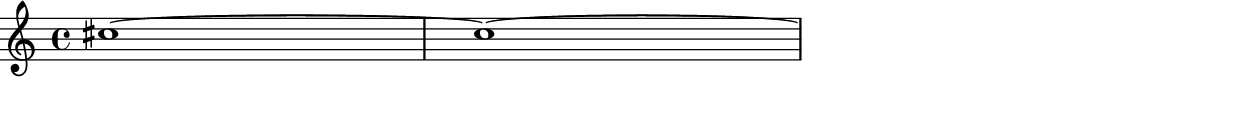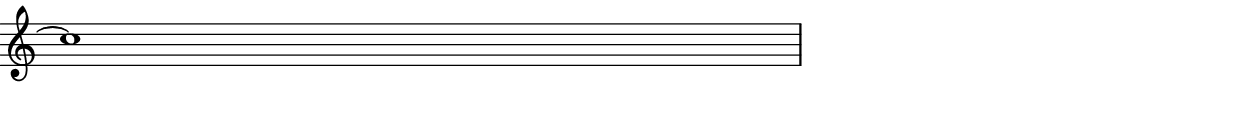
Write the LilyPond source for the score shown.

%% Generated by lilypond-book
%% Options: [exampleindent=10.16\mm,indent=0\mm,line-width=160\mm,paper-height=845.047\pt,paper-width=597.508\pt,papersize='(cons (* 597.508 pt) (* 845.047 pt)),quote]
\include "lilypond-book-preamble.ly"


% ****************************************************************
% Start cut-&-pastable-section
% ****************************************************************

#(ly:set-option 'eps-box-padding 3.000000)



\paper {
  #(set-paper-size '(cons (* 597.508 pt) (* 845.047 pt)))
  indent = 0\mm
  line-width = 160\mm
  % offset the left padding, also add 1mm as lilypond creates cropped
  % images with a little space on the right
  line-width = #(- line-width (* mm  3.000000) (* mm 1))
  line-width = 160\mm - 2.0 * 10.16\mm
  % offset the left padding, also add 1mm as lilypond creates cropped
  % images with a little space on the right
  line-width = #(- line-width (* mm  3.000000) (* mm 1))
}

\layout {
  
}




% ****************************************************************
% ly snippet:
% ****************************************************************
\sourcefilename "snippets/hiding-accidentals-on-tied-notes-at-the-start-of-a-new-system.ly"
\sourcefileline 0
%% DO NOT EDIT this file manually; it was automatically
%% generated from the LilyPond Snippet Repository
%% (http://lsr.di.unimi.it).
%%
%% Make any changes in the LSR itself, or in
%% `Documentation/snippets/new/`, then run
%% `scripts/auxiliar/makelsr.pl`.
%%
%% This file is in the public domain.

\version "2.24.0"

\header {
%% Translation of GIT committish: a8a85e19654e46d725563e6deba44083ef137a2c
  texidocja = "
タイで繋がれた音符が改行した際の臨時記号を隠す方法を示しています。
"
  doctitleja = "タイで繋がれた音符が改行した際の臨時記号を隠す"

%% Translation of GIT committish: 2f3474d9af596d677ed5b7ce720ae4d0954a6b51
  texidocit = "
Questo frammento mostra come nascondere le alterazioni delle note unite alla figura precedente mediante una
legatura di valore all'inizio di un nuovo sistema

"
  doctitleit = "Nascondere le alterazioni delle note con legatura di valore all'inizio di un nuovo sistema"

%% Translation of GIT committish: 41a008e75e2fe29536406cdf0d71c32a4606f2b8
  texidocfr = "
Cet exemple illustre comment, lorsqu'une note affublée d'une altération
accidentelle est prolongée, ne pas répéter cette altération après un
saut de ligne.
"

  doctitlefr = "Non répétition de l'altération après saut de ligne sur liaison de prolongation"

%% Translation of GIT committish: 8ffecf6be17c6ec2ff87cf31873121a8cce29b09
  texidoces = "
Aquí se muestra la manera de ocultar las alteraciones de las notas
ligadas al comienzo de un sistema nuevo.

"
  doctitlees = "Ocultar las alteraciones sobre notas ligadas al principio de un sistema nuevo"

%% Translation of GIT committish: 8ffecf6be17c6ec2ff87cf31873121a8cce29b09
  texidocca = "
Aquí es mostra la manera d'ocultar les alteracions de les notes
lligades al començament d'uns sistema nou.

"
  doctitleca = "Ocultar les alteracions sobre notes lligades al principi d'un sistema nou"

  lsrtags = "pitches"

  texidoc = "
This shows how to hide accidentals on tied notes at the start of a new
system.
"

  doctitle = "Hiding accidentals on tied notes at the start of a new system"
} % begin verbatim


\relative c'' {
  \override Accidental.hide-tied-accidental-after-break = ##t
  cis1~ cis~
  \break
  cis
}

\paper { tagline = ##f }



% ****************************************************************
% end ly snippet
% ****************************************************************
